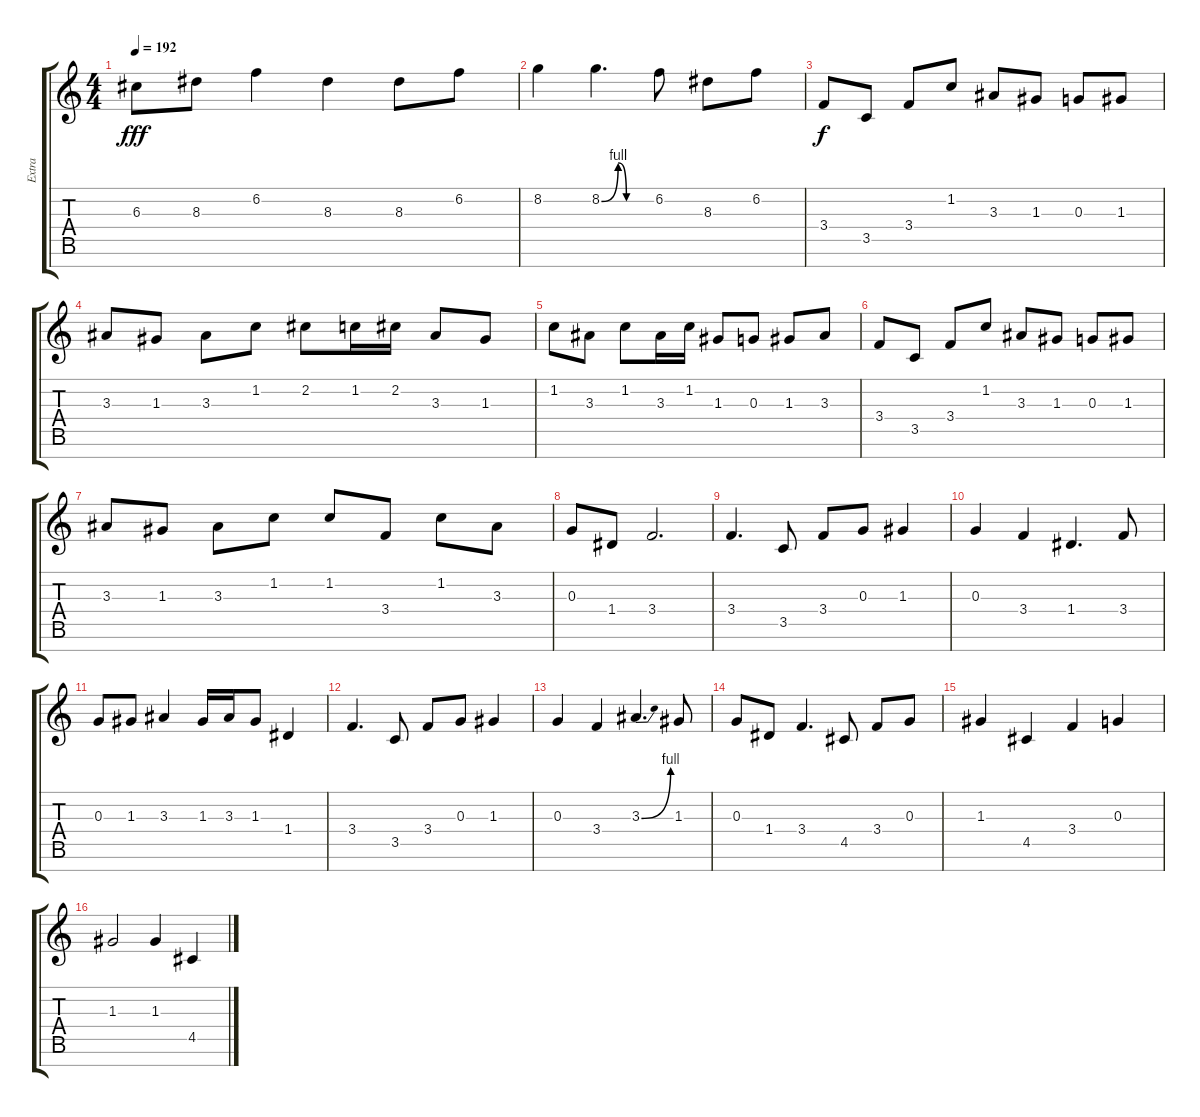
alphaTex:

\track ("Extra" "Extra") {instrument distortionguitar}
\staff {score tabs}
\tuning (E4 B3 G3 D3 A2 E2 B1) {hide}
\ts (4 4)
\tempo 192
\clef g2
\ks c
6.3.8{dy fff} 8.3.8 6.2.4 8.3.4 8.3.8 6.2.8 |
8.2.4 8.2{be (custom 0 0 20 4 30 0 60 0)}.4{d} 6.2.8 8.3.8 6.2.8 |
3.4.8{dy f} 3.5.8 3.4.8 1.2.8 3.3.8 1.3.8 0.3.8 1.3.8 |
3.3.8 1.3.8 3.3.8 1.2.8 2.2.8 1.2.16 2.2.16 3.3.8 1.3.8 |
1.2.8 3.3.8 1.2.8 3.3.16 1.2.16 1.3.8 0.3.8 1.3.8 3.3.8 |
3.4.8 3.5.8 3.4.8 1.2.8 3.3.8 1.3.8 0.3.8 1.3.8 |
3.3.8 1.3.8 3.3.8 1.2.8 1.2.8 3.4.8 1.2.8 3.3.8 |
0.3.8 1.4.8 3.4.2{d} |
3.4.4{d} 3.5.8 3.4.8 0.3.8 1.3.4 |
0.3.4 3.4.4 1.4.4{d} 3.4.8 |
0.3.8 1.3.8 3.3.4 1.3.16 3.3.16 1.3.8 1.4.4 |
3.4.4{d} 3.5.8 3.4.8 0.3.8 1.3.4 |
0.3.4 3.4.4 3.3{be (bend 0 0 60 4)}.4{d} 1.3.8 |
0.3.8 1.4.8 3.4.4{d} 4.5.8 3.4.8 0.3.8 |
1.3.4 4.5.4 3.4.4 0.3.4 |
1.3.2 1.3.4 4.5.4
